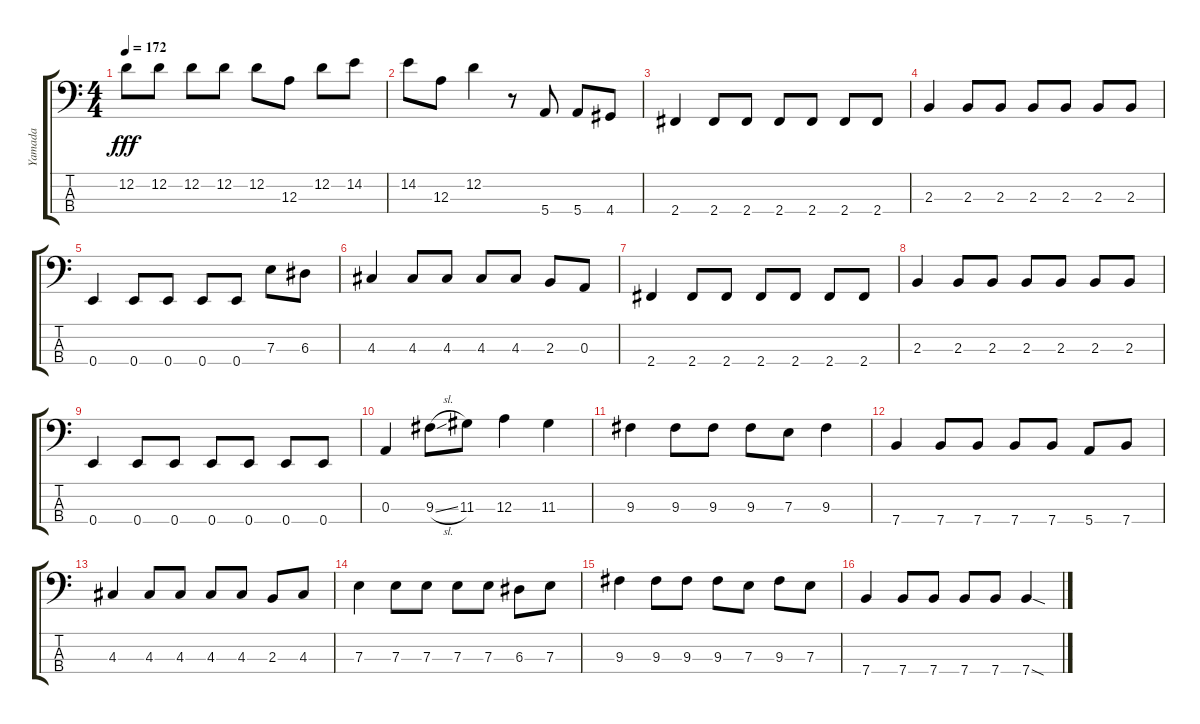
\track ("Yamada" "Yamada") {instrument electricbasspick}
\staff {score tabs}
\tuning (G2 D2 A1 E1) {hide}
\ts (4 4)
\tempo 172
\clef f4
\ks c
12.2.8{dy fff} 12.2.8 12.2.8 12.2.8 12.2.8 12.3.8 12.2.8 14.2.8 |
14.2.8 12.3.8 12.2.4 r.8 5.4.8 5.4.8 4.4.8 |
2.4.4 2.4.8 2.4.8 2.4.8 2.4.8 2.4.8 2.4.8 |
2.3.4 2.3.8 2.3.8 2.3.8 2.3.8 2.3.8 2.3.8 |
0.4.4 0.4.8 0.4.8 0.4.8 0.4.8 7.3.8 6.3.8 |
4.3.4 4.3.8 4.3.8 4.3.8 4.3.8 2.3.8 0.3.8 |
2.4.4 2.4.8 2.4.8 2.4.8 2.4.8 2.4.8 2.4.8 |
2.3.4 2.3.8 2.3.8 2.3.8 2.3.8 2.3.8 2.3.8 |
0.4.4 0.4.8 0.4.8 0.4.8 0.4.8 0.4.8 0.4.8 |
0.3.4 9.3{sl}.8 11.3.8 12.3.4 11.3.4 |
9.3.4 9.3.8 9.3.8 9.3.8 7.3.8 9.3.4 |
7.4.4 7.4.8 7.4.8 7.4.8 7.4.8 5.4.8 7.4.8 |
4.3.4 4.3.8 4.3.8 4.3.8 4.3.8 2.3.8 4.3.8 |
7.3.4 7.3.8 7.3.8 7.3.8 7.3.8 6.3.8 7.3.8 |
9.3.4 9.3.8 9.3.8 9.3.8 7.3.8 9.3.8 7.3.8 |
7.4.4 7.4.8 7.4.8 7.4.8 7.4.8 7.4{sod}.4
